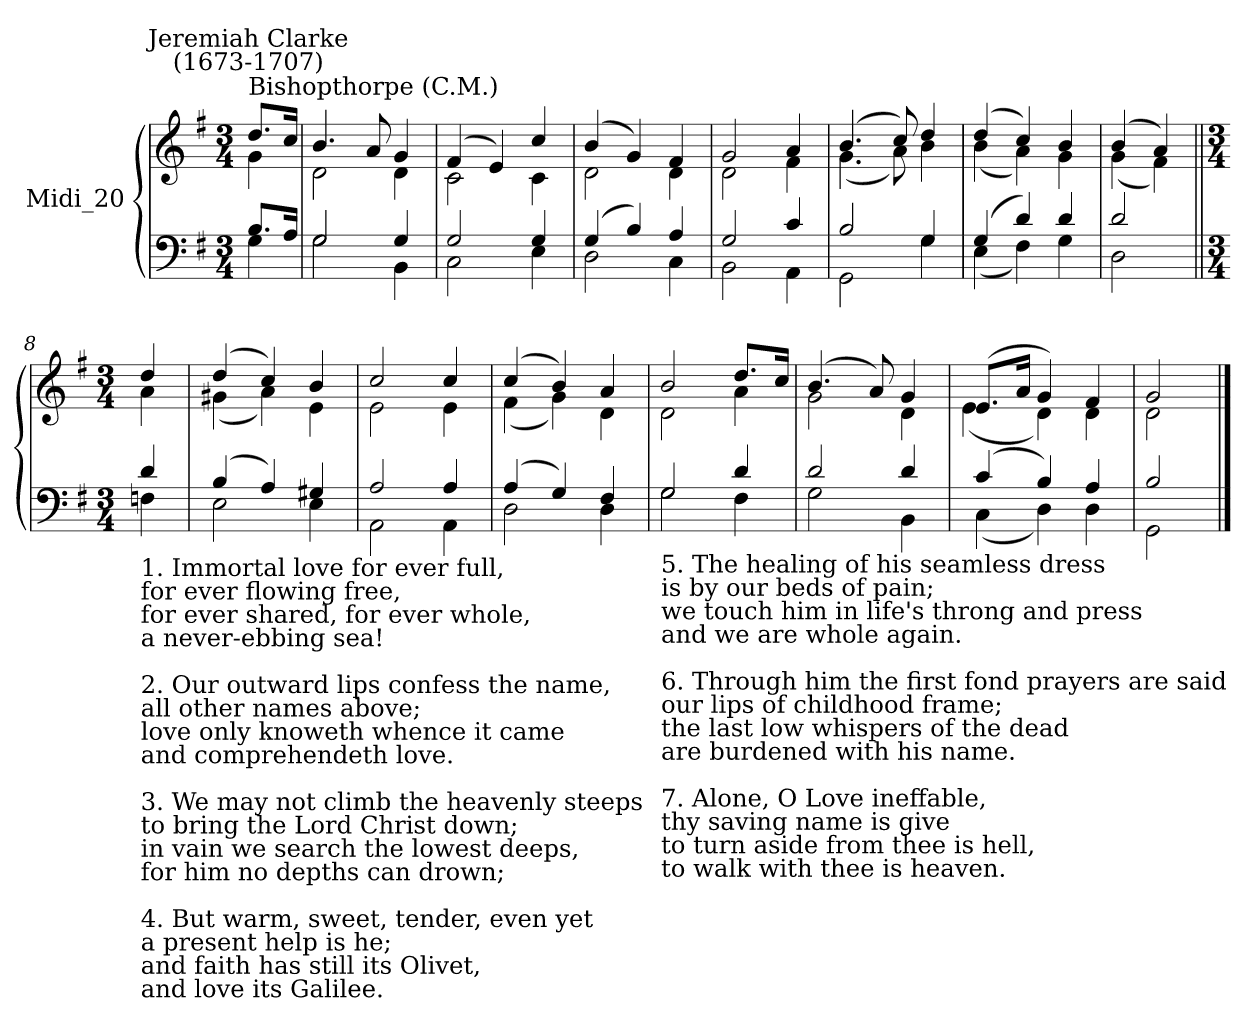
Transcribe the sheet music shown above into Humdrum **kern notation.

**kern	**kern
*part2	*part1
*staff2	*staff1
*I"Midi_20	*I"Midi_20
*clefF4	*clefG2
*k[f#]	*k[f#]
*G:	*G:
*M3/4	*M3/4
=	=
*^	*^
!	!	!LO:TX:a:t=Bishopthorpe (C.M.)	!
!	!	!LO:TX:a:cj:t=Jeremiah Clarke\n(1673-1707)	!
8.B/L	4G\	8.dd/L	4g\
16A/J	.	16cc/J	.
=1	=1	=1	=1
2G/	2G\	4.b/	2d\
.	.	8a/	.
4G/	4BB\	4g/	4d\
=2	=2	=2	=2
2G/	2C\	(>4f#/	2c\
.	.	4e/)	.
4G/	4E\	4cc/	4c\
=3	=3	=3	=3
(>4G/	2D\	(>4b/	2d\
4B/)	.	4g/)	.
4A/	4C\	4f#/	4d\
=4	=4	=4	=4
2G/	2BB\	2g/	2d\
4c/	4AA\	4a/	4f#\
=5	=5	=5	=5
2B/	2GG\	(>4.b/	(<4.g\
.	.	8cc/)	8a\)
4G/	4G\	4dd/	4b\
=6	=6	=6	=6
(4G/	(<4E\	(>4dd/	(<4b\
4d/)	4F#\)	4cc/)	4a\)
4d/	4G\	4b/	4g\
=7	=7	=7	=7
2d/	2D\	(>4b/	(<4g\
.	.	4a/)	4f#\)
!!LO:LB:g=z	!!
=8||	=8||	=8||	=8||
*M3/4	*	*M3/4	*
!LO:TX:b:t=1. Immortal love for ever full,\nfor ever flowing free,\nfor ever shared, for ever whole,\na never-ebbing sea!\n\n2. Our outward lips confess the name,\nall other names above;\nlove only knoweth whence it came\nand comprehendeth love.\n\n3. We may not climb the heavenly steeps\nto bring the Lord Christ down;\nin vain we search the lowest deeps,\nfor him no depths can drown;\n\n4. But warm, sweet, tender, even yet\na present help is he;\nand faith has still its Olivet,\nand love its Galilee.	!	!	!
4d/	4Fn\	4dd/	4a\
=9	=9	=9	=9
(>4B/	2E\	(>4dd/	(<4g#X\
4A/)	.	4cc/)	4a\)
4G#X/	4E\	4b/	4e\
=10	=10	=10	=10
2A/	2AA\	2cc/	2e\
4A/	4AA\	4cc/	4e\
=11	=11	=11	=11
(>4A/	2D\	(>4cc/	(<4f#\
4G/)	.	4b/)	4g\)
4F#/	4D\	4a/	4d\
=12	=12	=12	=12
!LO:TX:b:t=5. The healing of his seamless dress\nis by our beds of pain;\nwe touch him in life's throng and press\nand we are whole again.\n\n6. Through him the first fond prayers are said\nour lips of childhood frame;\nthe last low whispers of the dead\nare burdened with his name.\n\n7. Alone, O Love ineffable,\nthy saving name is give\nto turn aside from thee is hell,\nto walk with thee is heaven.	!	!	!
2G/	2G\	2b/	2d\
4d/	4F#\	8.dd/L	4a\
.	.	16cc/J	.
=13	=13	=13	=13
2d/	2G\	(>4.b/	2g\
.	.	8a/)	.
4d/	4BB\	4g/	4d\
=14	=14	=14	=14
(>4c/	(<4C\	(>8.e/L	(<4e\
.	.	16a/J	.
4B/)	4D\)	4g/)	4d\)
4A/	4D\	4f#/	4d\
=15	=15	=15	=15
2B/	2GG\	2g/	2d\
*v	*v	*	*
*	*v	*v
==	==
*-	*-
